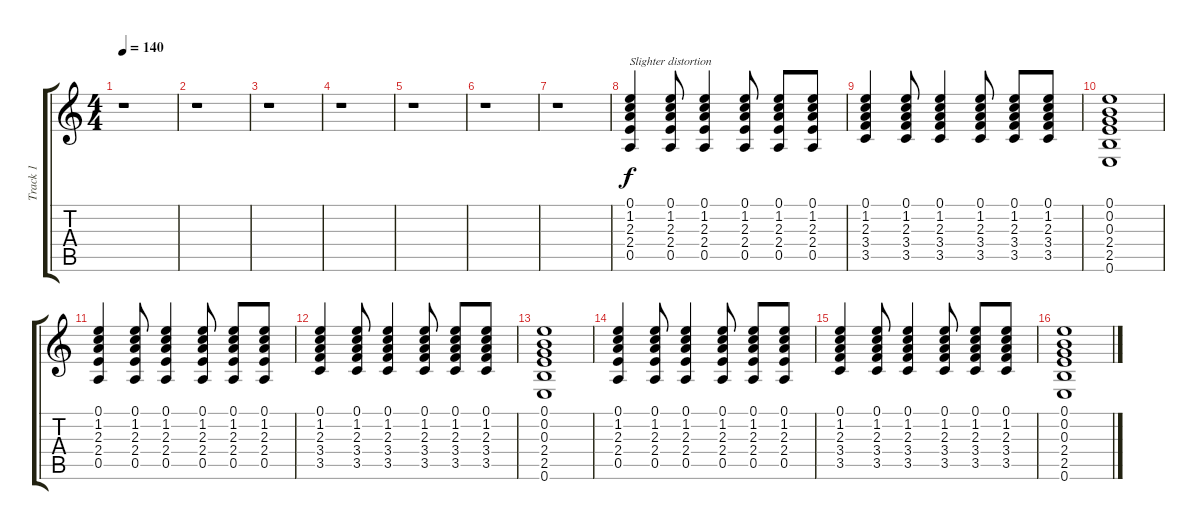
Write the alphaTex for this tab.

\track ("Track 1" "Track 1") {instrument electricguitarjazz}
\staff {score tabs}
\tuning (E4 B3 G3 D3 A2 E2) {hide}
\ts (4 4)
\tempo 140
\clef g2
\ks c
r.1{dy f} |
r.1 |
r.1 |
r.1 |
r.1 |
r.1 |
r.1 |
(0.1 1.2 2.3 2.4 0.5).4{txt "Slighter distortion" volume 13 instrument overdrivenguitar} (0.1 1.2 2.3 2.4 0.5).8 (0.1 1.2 2.3 2.4 0.5).4 (0.1 1.2 2.3 2.4 0.5).8 (0.1 1.2 2.3 2.4 0.5).8 (0.1 1.2 2.3 2.4 0.5).8 |
(0.1 1.2 2.3 3.4 3.5).4 (0.1 1.2 2.3 3.4 3.5).8 (0.1 1.2 2.3 3.4 3.5).4 (0.1 1.2 2.3 3.4 3.5).8 (0.1 1.2 2.3 3.4 3.5).8 (0.1 1.2 2.3 3.4 3.5).8 |
(0.1 0.2 0.3 2.4 2.5 0.6).1 |
(0.1 1.2 2.3 2.4 0.5).4 (0.1 1.2 2.3 2.4 0.5).8 (0.1 1.2 2.3 2.4 0.5).4 (0.1 1.2 2.3 2.4 0.5).8 (0.1 1.2 2.3 2.4 0.5).8 (0.1 1.2 2.3 2.4 0.5).8 |
(0.1 1.2 2.3 3.4 3.5).4 (0.1 1.2 2.3 3.4 3.5).8 (0.1 1.2 2.3 3.4 3.5).4 (0.1 1.2 2.3 3.4 3.5).8 (0.1 1.2 2.3 3.4 3.5).8 (0.1 1.2 2.3 3.4 3.5).8 |
(0.1 0.2 0.3 2.4 2.5 0.6).1 |
(0.1 1.2 2.3 2.4 0.5).4 (0.1 1.2 2.3 2.4 0.5).8 (0.1 1.2 2.3 2.4 0.5).4 (0.1 1.2 2.3 2.4 0.5).8 (0.1 1.2 2.3 2.4 0.5).8 (0.1 1.2 2.3 2.4 0.5).8 |
(0.1 1.2 2.3 3.4 3.5).4 (0.1 1.2 2.3 3.4 3.5).8 (0.1 1.2 2.3 3.4 3.5).4 (0.1 1.2 2.3 3.4 3.5).8 (0.1 1.2 2.3 3.4 3.5).8 (0.1 1.2 2.3 3.4 3.5).8 |
(0.1 0.2 0.3 2.4 2.5 0.6).1
